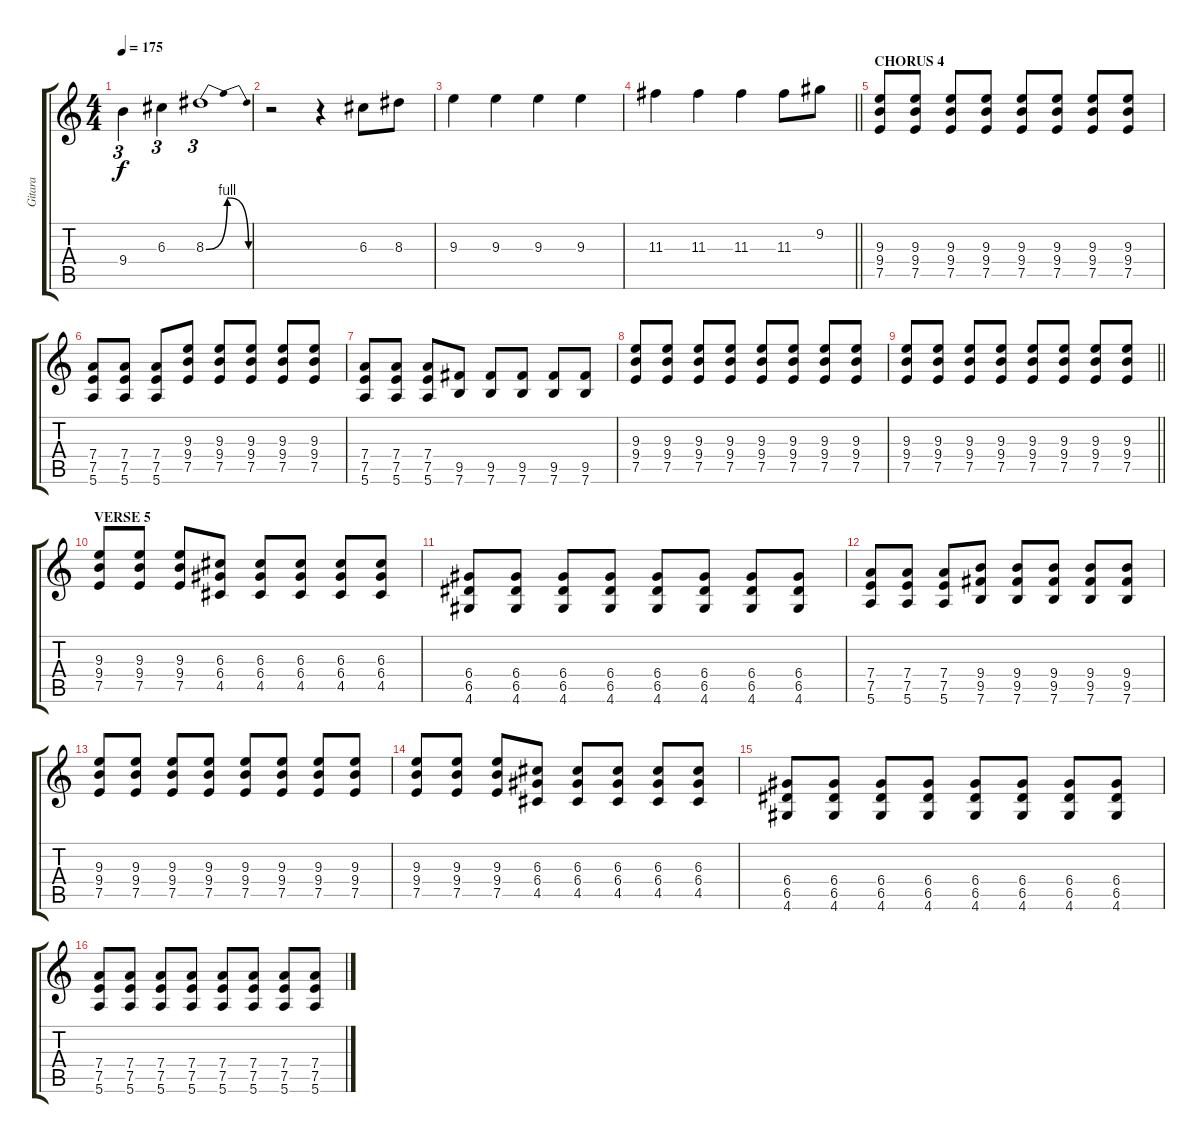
\track ("Gitara" "Gitara") {instrument overdrivenguitar}
\staff {score tabs}
\tuning (E4 B3 G3 D3 A2 E2) {hide}
\ts (4 4)
\tempo 175
\clef g2
\ks c
9.4.4{tu (3 2) dy f} 6.3.4{tu (3 2)} 8.3{be (bendrelease 0 0 55 4 55 4 60 0)}.1{tu (3 2)} |
r.2 r.4 6.3.8 8.3.8 |
9.3.4 9.3.4 9.3.4 9.3.4 |
\barLineRight lightlight
11.3.4 11.3.4 11.3.4 11.3.8 9.2.8 |
\section ("" "CHORUS 4")
(9.3 9.4 7.5).8 (9.3 9.4 7.5).8 (9.3 9.4 7.5).8 (9.3 9.4 7.5).8 (9.3 9.4 7.5).8 (9.3 9.4 7.5).8 (9.3 9.4 7.5).8 (9.3 9.4 7.5).8 |
(7.4 7.5 5.6).8 (7.4 7.5 5.6).8 (7.4 7.5 5.6).8 (9.3 9.4 7.5).8 (9.3 9.4 7.5).8 (9.3 9.4 7.5).8 (9.3 9.4 7.5).8 (9.3 9.4 7.5).8 |
(7.4 7.5 5.6).8 (7.4 7.5 5.6).8 (7.4 7.5 5.6).8 (9.5 7.6).8 (9.5 7.6).8 (9.5 7.6).8 (9.5 7.6).8 (9.5 7.6).8 |
(9.3 9.4 7.5).8 (9.3 9.4 7.5).8 (9.3 9.4 7.5).8 (9.3 9.4 7.5).8 (9.3 9.4 7.5).8 (9.3 9.4 7.5).8 (9.3 9.4 7.5).8 (9.3 9.4 7.5).8 |
\barLineRight lightlight
(9.3 9.4 7.5).8 (9.3 9.4 7.5).8 (9.3 9.4 7.5).8 (9.3 9.4 7.5).8 (9.3 9.4 7.5).8 (9.3 9.4 7.5).8 (9.3 9.4 7.5).8 (9.3 9.4 7.5).8 |
\section ("" "VERSE 5")
(9.3 9.4 7.5).8 (9.3 9.4 7.5).8 (9.3 9.4 7.5).8 (6.3 6.4 4.5).8 (6.3 6.4 4.5).8 (6.3 6.4 4.5).8 (6.3 6.4 4.5).8 (6.3 6.4 4.5).8 |
(6.4 6.5 4.6).8 (6.4 6.5 4.6).8 (6.4 6.5 4.6).8 (6.4 6.5 4.6).8 (6.4 6.5 4.6).8 (6.4 6.5 4.6).8 (6.4 6.5 4.6).8 (6.4 6.5 4.6).8 |
(7.4 7.5 5.6).8 (7.4 7.5 5.6).8 (7.4 7.5 5.6).8 (9.4 9.5 7.6).8 (9.4 9.5 7.6).8 (9.4 9.5 7.6).8 (9.4 9.5 7.6).8 (9.4 9.5 7.6).8 |
(9.3 9.4 7.5).8 (9.3 9.4 7.5).8 (9.3 9.4 7.5).8 (9.3 9.4 7.5).8 (9.3 9.4 7.5).8 (9.3 9.4 7.5).8 (9.3 9.4 7.5).8 (9.3 9.4 7.5).8 |
(9.3 9.4 7.5).8 (9.3 9.4 7.5).8 (9.3 9.4 7.5).8 (6.3 6.4 4.5).8 (6.3 6.4 4.5).8 (6.3 6.4 4.5).8 (6.3 6.4 4.5).8 (6.3 6.4 4.5).8 |
(6.4 6.5 4.6).8 (6.4 6.5 4.6).8 (6.4 6.5 4.6).8 (6.4 6.5 4.6).8 (6.4 6.5 4.6).8 (6.4 6.5 4.6).8 (6.4 6.5 4.6).8 (6.4 6.5 4.6).8 |
(7.4 7.5 5.6).8 (7.4 7.5 5.6).8 (7.4 7.5 5.6).8 (7.4 7.5 5.6).8 (7.4 7.5 5.6).8 (7.4 7.5 5.6).8 (7.4 7.5 5.6).8 (7.4 7.5 5.6).8
